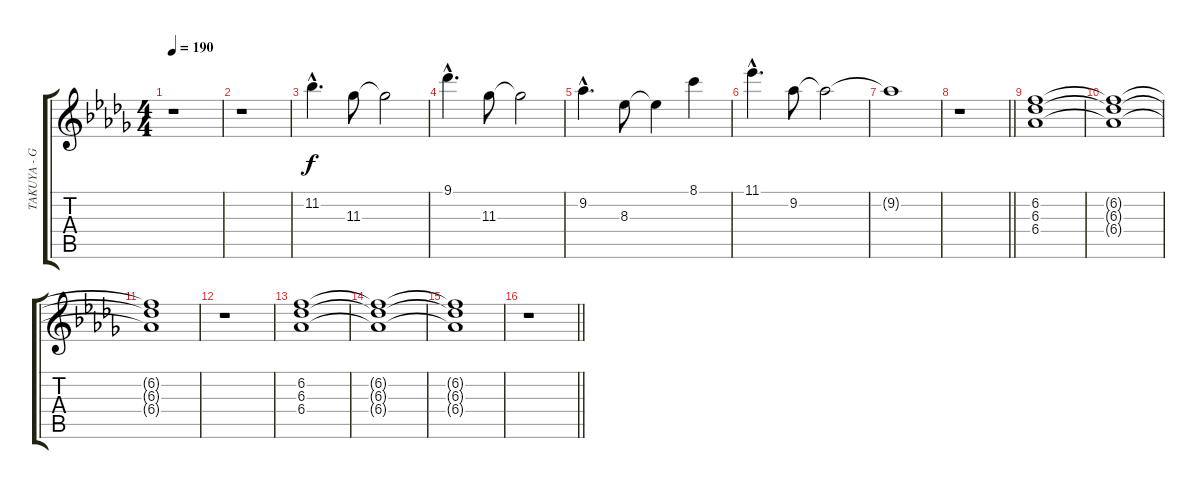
\track ("TAKUYA - Guitar 2" "TAKUYA - G") {instrument overdrivenguitar}
\staff {score tabs}
\tuning (E4 B3 G3 D3 A2 E2) {hide}
\ts (4 4)
\tempo 190
\clef g2
\ks db
r.1{dy f} |
r.1 |
11.2{hac}.4{d volume 13} 11.3.8 11.3{t}.2 |
9.1{hac}.4{d} 11.3.8 11.3{t}.2 |
9.2{hac}.4{d} 8.3.8 8.3{t}.4 8.1.4 |
11.1{hac}.4{d} 9.2.8 9.2{t}.2 |
9.2{t}.1 |
\barLineRight lightlight
r.1 |
(6.2 6.3 6.4).1 |
(6.2{t} 6.3{t} 6.4{t}).1 |
(6.2{t} 6.3{t} 6.4{t}).1 |
r.1 |
(6.2 6.3 6.4).1 |
(6.2{t} 6.3{t} 6.4{t}).1 |
(6.2{t} 6.3{t} 6.4{t}).1 |
\barLineRight lightlight
r.1
